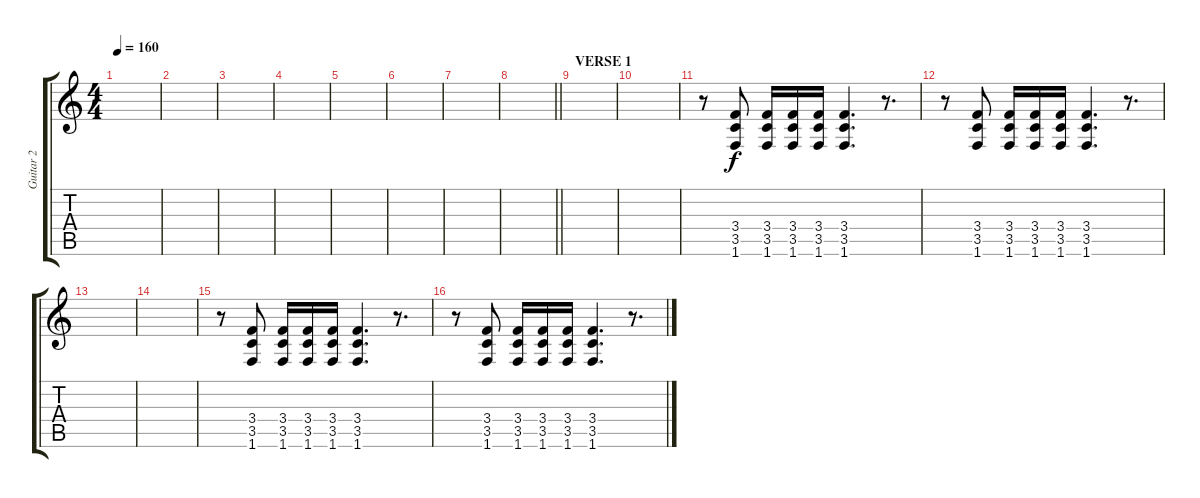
\track ("Guitar 2" "Guitar 2") {instrument distortionguitar}
\staff {score tabs}
\tuning (E4 B3 G3 D3 A2 E2) {hide}
\ts (4 4)
\tempo 160
\clef g2
\ks c
|
|
|
|
|
|
|
\barLineRight lightlight
|
\section ("" "VERSE 1")
|
|
r.8 (3.4 3.5 1.6).8 (3.4 3.5 1.6).16 (3.4 3.5 1.6).16 (3.4 3.5 1.6).16 (3.4 3.5 1.6).4{d} r.8{d} |
r.8 (3.4 3.5 1.6).8 (3.4 3.5 1.6).16 (3.4 3.5 1.6).16 (3.4 3.5 1.6).16 (3.4 3.5 1.6).4{d} r.8{d} |
|
|
r.8 (3.4 3.5 1.6).8 (3.4 3.5 1.6).16 (3.4 3.5 1.6).16 (3.4 3.5 1.6).16 (3.4 3.5 1.6).4{d} r.8{d} |
r.8 (3.4 3.5 1.6).8 (3.4 3.5 1.6).16 (3.4 3.5 1.6).16 (3.4 3.5 1.6).16 (3.4 3.5 1.6).4{d} r.8{d}
